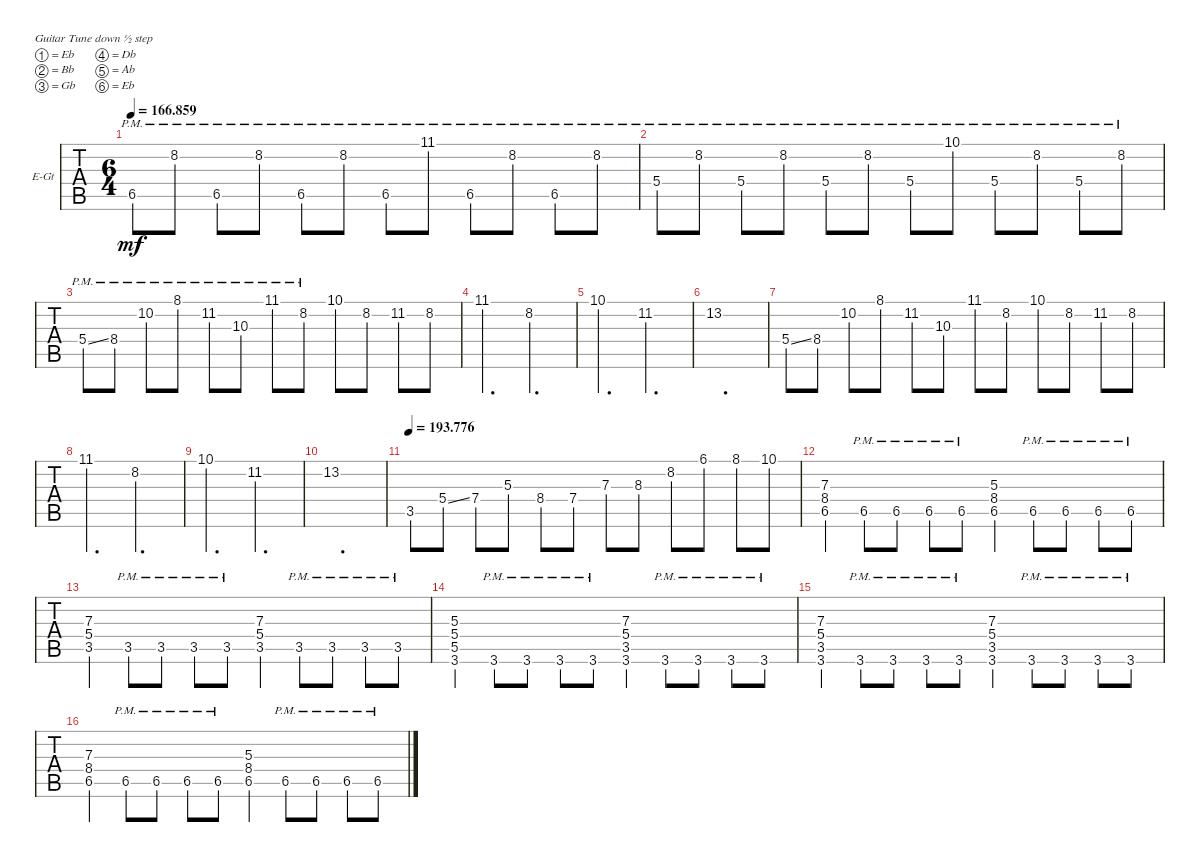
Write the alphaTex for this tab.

\defaultSystemsLayout 4
\bracketExtendMode groupsimilarinstruments
\firstSystemTrackNameOrientation horizontal
\otherSystemsTrackNameOrientation horizontal
\track ("Electric Guitar" "E-Gt") {multiBarRest instrument distortionguitar}
\staff {tabs}
\tuning (Eb4 Bb3 Gb3 Db3 Ab2 Eb2)
\ts (6 4)
\tempo
166.859
\accidentals auto
\clef g2
\ottava regular
\simile none
\ks c
6.5{pm}.8{dy mf} 8.2{pm}.8 6.5{pm}.8 8.2{pm}.8 6.5{pm}.8 8.2{pm}.8 6.5{pm}.8 11.1{pm}.8 6.5{pm}.8 8.2{pm}.8 6.5{pm}.8 8.2{pm}.8 |
5.4{pm}.8 8.2{pm}.8 5.4{pm}.8 8.2{pm}.8 5.4{pm}.8 8.2{pm}.8 5.4{pm}.8 10.1{pm}.8 5.4{pm}.8 8.2{pm}.8 5.4{pm}.8 8.2{pm}.8 |
5.4{ss pm}.8 8.4{pm}.8 10.2{pm}.8 8.1{pm}.8 11.2{pm}.8 10.3{pm}.8 11.1{pm}.8 8.2{pm}.8 10.1.8 8.2.8 11.2.8 8.2.8 |
11.1.2{d} 8.2.2{d} |
10.1.2{d} 11.2.2{d} |
13.2.1{d} |
5.4{ss}.8 8.4.8 10.2.8 8.1.8 11.2.8 10.3.8 11.1.8 8.2.8 10.1.8 8.2.8 11.2.8 8.2.8 |
11.1.2{d} 8.2.2{d} |
10.1.2{d} 11.2.2{d} |
13.2.1{d} |
\tempo
193.776 3.5.8 5.4{ss}.8 7.4.8 5.3.8 8.4.8 7.4.8 7.3.8 8.3.8 8.2.8 6.1.8 8.1.8 10.1.8 |
(6.5 8.4 7.3).4 6.5{pm}.8 6.5{pm}.8 6.5{pm}.8 6.5{pm}.8 (6.5 8.4 5.3).4 6.5{pm}.8 6.5{pm}.8 6.5{pm}.8 6.5{pm}.8 |
(3.5 5.4 7.3).4 3.5{pm}.8 3.5{pm}.8 3.5{pm}.8 3.5{pm}.8 (3.5 5.4 7.3).4 3.5{pm}.8 3.5{pm}.8 3.5{pm}.8 3.5{pm}.8 |
(3.6 5.5 5.4 5.3).4 3.6{pm}.8 3.6{pm}.8 3.6{pm}.8 3.6{pm}.8 (3.6 3.5 5.4 7.3).4 3.6{pm}.8 3.6{pm}.8 3.6{pm}.8 3.6{pm}.8 |
(3.6 3.5 5.4 7.3).4 3.6{pm}.8 3.6{pm}.8 3.6{pm}.8 3.6{pm}.8 (3.6 3.5 5.4 7.3).4 3.6{pm}.8 3.6{pm}.8 3.6{pm}.8 3.6{pm}.8 |
(6.5 8.4 7.3).4 6.5{pm}.8 6.5{pm}.8 6.5{pm}.8 6.5{pm}.8 (6.5 8.4 5.3).4 6.5{pm}.8 6.5{pm}.8 6.5{pm}.8 6.5{pm}.8
